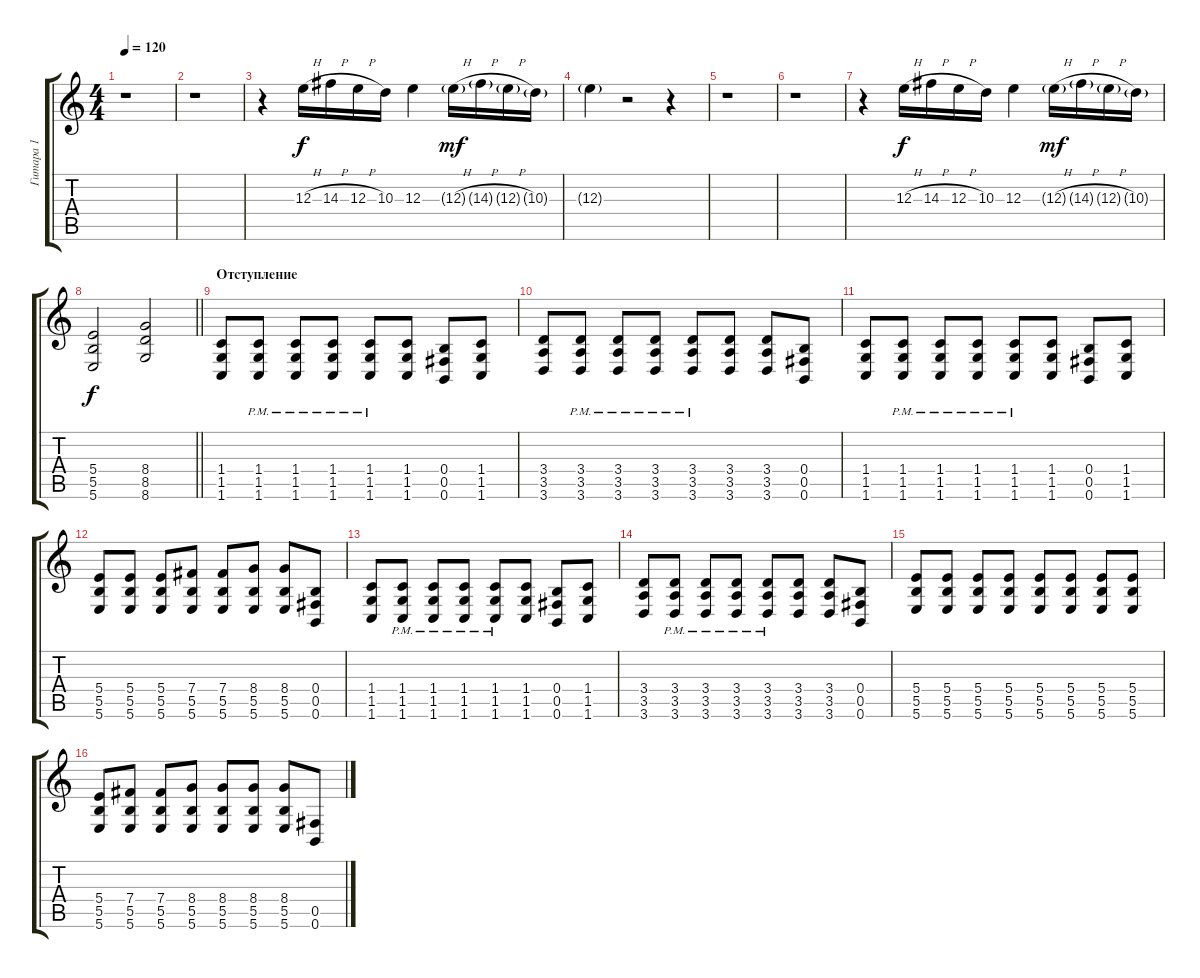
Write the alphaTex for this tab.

\track ("Гитара 1" "Гитара 1") {instrument distortionguitar}
\staff {score tabs}
\tuning (Db4 Ab3 E3 B2 Gb2 B1) {hide}
\ts (4 4)
\tempo 120
\clef g2
\ks c
r.1{dy mf} |
r.1 |
r.4 12.3{h}.16{dy f instrument electricguitarjazz} 14.3{h}.16 12.3{h}.16 10.3.16 12.3.4 12.3{h g}.16{dy mf} 14.3{h g}.16 12.3{h g}.16 10.3{g}.16 |
12.3{g}.4 r.2 r.4 |
r.1 |
r.1 |
r.4 12.3{h}.16{dy f} 14.3{h}.16 12.3{h}.16 10.3.16 12.3.4 12.3{h g}.16{dy mf} 14.3{h g}.16 12.3{h g}.16 10.3{g}.16 |
\barLineRight lightlight
(5.4 5.5 5.6).2{dy f instrument distortionguitar} (8.4 8.5 8.6).2 |
\section ("" "Отступление")
(1.4 1.5 1.6).8 (1.4{pm} 1.5{pm} 1.6{pm}).8 (1.4{pm} 1.5{pm} 1.6{pm}).8 (1.4{pm} 1.5{pm} 1.6{pm}).8 (1.4{pm} 1.5{pm} 1.6{pm}).8 (1.4 1.5 1.6).8 (0.4 0.5 0.6).8 (1.4 1.5 1.6).8 |
(3.4 3.5 3.6).8 (3.4{pm} 3.5{pm} 3.6{pm}).8 (3.4{pm} 3.5{pm} 3.6{pm}).8 (3.4{pm} 3.5{pm} 3.6{pm}).8 (3.4{pm} 3.5{pm} 3.6{pm}).8 (3.4 3.5 3.6).8 (3.4 3.5 3.6).8 (0.4 0.5 0.6).8 |
(1.4 1.5 1.6).8 (1.4{pm} 1.5{pm} 1.6{pm}).8 (1.4{pm} 1.5{pm} 1.6{pm}).8 (1.4{pm} 1.5{pm} 1.6{pm}).8 (1.4{pm} 1.5{pm} 1.6{pm}).8 (1.4 1.5 1.6).8 (0.4 0.5 0.6).8 (1.4 1.5 1.6).8 |
(5.4 5.5 5.6).8 (5.4 5.5 5.6).8 (5.4 5.5 5.6).8 (7.4 5.5 5.6).8 (7.4 5.5 5.6).8 (8.4 5.5 5.6).8 (8.4 5.5 5.6).8 (0.4 0.5 0.6).8 |
(1.4 1.5 1.6).8 (1.4{pm} 1.5{pm} 1.6{pm}).8 (1.4{pm} 1.5{pm} 1.6{pm}).8 (1.4{pm} 1.5{pm} 1.6{pm}).8 (1.4{pm} 1.5{pm} 1.6{pm}).8 (1.4 1.5 1.6).8 (0.4 0.5 0.6).8 (1.4 1.5 1.6).8 |
(3.4 3.5 3.6).8 (3.4{pm} 3.5{pm} 3.6{pm}).8 (3.4{pm} 3.5{pm} 3.6{pm}).8 (3.4{pm} 3.5{pm} 3.6{pm}).8 (3.4{pm} 3.5{pm} 3.6{pm}).8 (3.4 3.5 3.6).8 (3.4 3.5 3.6).8 (0.4 0.5 0.6).8 |
(5.4 5.5 5.6).8 (5.4 5.5 5.6).8 (5.4 5.5 5.6).8 (5.4 5.5 5.6).8 (5.4 5.5 5.6).8 (5.4 5.5 5.6).8 (5.4 5.5 5.6).8 (5.4 5.5 5.6).8 |
(5.4 5.5 5.6).8 (7.4 5.5 5.6).8 (7.4 5.5 5.6).8 (8.4 5.5 5.6).8 (8.4 5.5 5.6).8 (8.4 5.5 5.6).8 (8.4 5.5 5.6).8 (0.5 0.6).8
